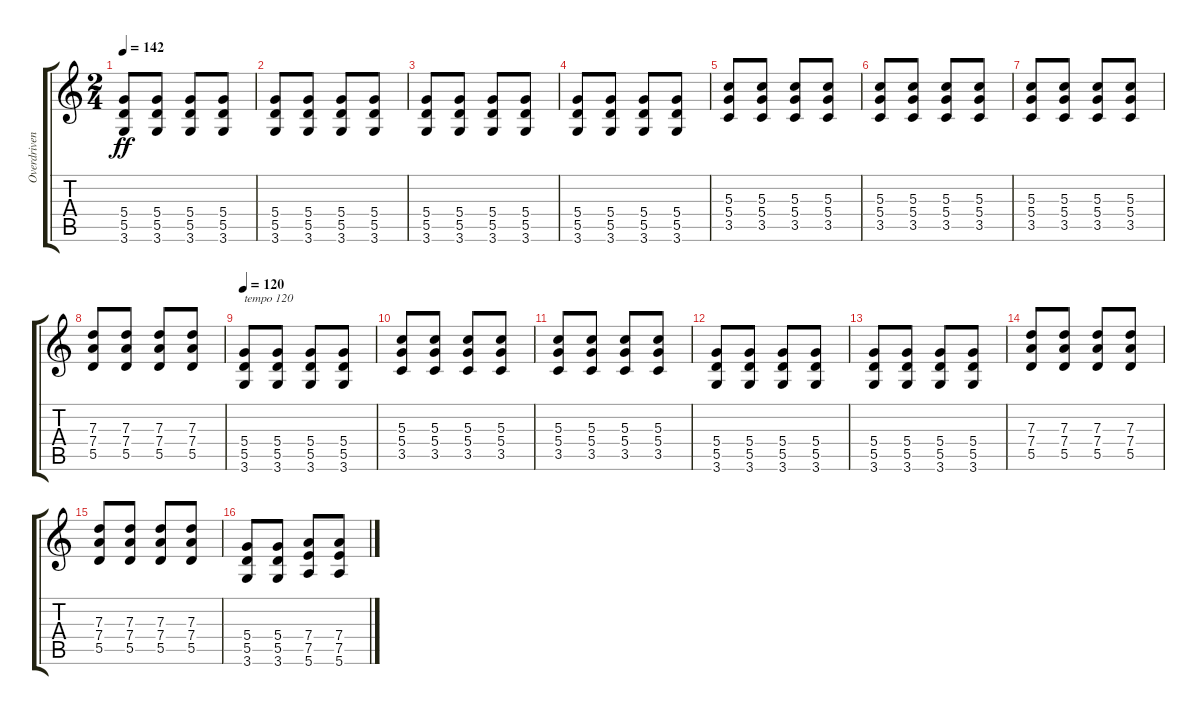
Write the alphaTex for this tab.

\track ("Overdriven" "Overdriven") {instrument overdrivenguitar}
\staff {score tabs}
\tuning (E4 B3 G3 D3 A2 E2) {hide}
\ts (2 4)
\tempo 142
\clef g2
\ks c
(5.4 5.5 3.6).8{dy ff} (5.4 5.5 3.6).8 (5.4 5.5 3.6).8 (5.4 5.5 3.6).8 |
(5.4 5.5 3.6).8 (5.4 5.5 3.6).8 (5.4 5.5 3.6).8 (5.4 5.5 3.6).8 |
(5.4 5.5 3.6).8 (5.4 5.5 3.6).8 (5.4 5.5 3.6).8 (5.4 5.5 3.6).8 |
(5.4 5.5 3.6).8 (5.4 5.5 3.6).8 (5.4 5.5 3.6).8 (5.4 5.5 3.6).8 |
(5.3 5.4 3.5).8 (5.3 5.4 3.5).8 (5.3 5.4 3.5).8 (5.3 5.4 3.5).8 |
(5.3 5.4 3.5).8 (5.3 5.4 3.5).8 (5.3 5.4 3.5).8 (5.3 5.4 3.5).8 |
(5.3 5.4 3.5).8 (5.3 5.4 3.5).8 (5.3 5.4 3.5).8 (5.3 5.4 3.5).8 |
(7.3 7.4 5.5).8 (7.3 7.4 5.5).8 (7.3 7.4 5.5).8 (7.3 7.4 5.5).8 |
\tempo 120
(5.4 5.5 3.6).8{txt "tempo 120"} (5.4 5.5 3.6).8 (5.4 5.5 3.6).8 (5.4 5.5 3.6).8 |
(5.3 5.4 3.5).8 (5.3 5.4 3.5).8 (5.3 5.4 3.5).8 (5.3 5.4 3.5).8 |
(5.3 5.4 3.5).8 (5.3 5.4 3.5).8 (5.3 5.4 3.5).8 (5.3 5.4 3.5).8 |
(5.4 5.5 3.6).8 (5.4 5.5 3.6).8 (5.4 5.5 3.6).8 (5.4 5.5 3.6).8 |
(5.4 5.5 3.6).8 (5.4 5.5 3.6).8 (5.4 5.5 3.6).8 (5.4 5.5 3.6).8 |
(7.3 7.4 5.5).8 (7.3 7.4 5.5).8 (7.3 7.4 5.5).8 (7.3 7.4 5.5).8 |
(7.3 7.4 5.5).8 (7.3 7.4 5.5).8 (7.3 7.4 5.5).8 (7.3 7.4 5.5).8 |
(5.4 5.5 3.6).8 (5.4 5.5 3.6).8 (7.4 7.5 5.6).8 (7.4 7.5 5.6).8
